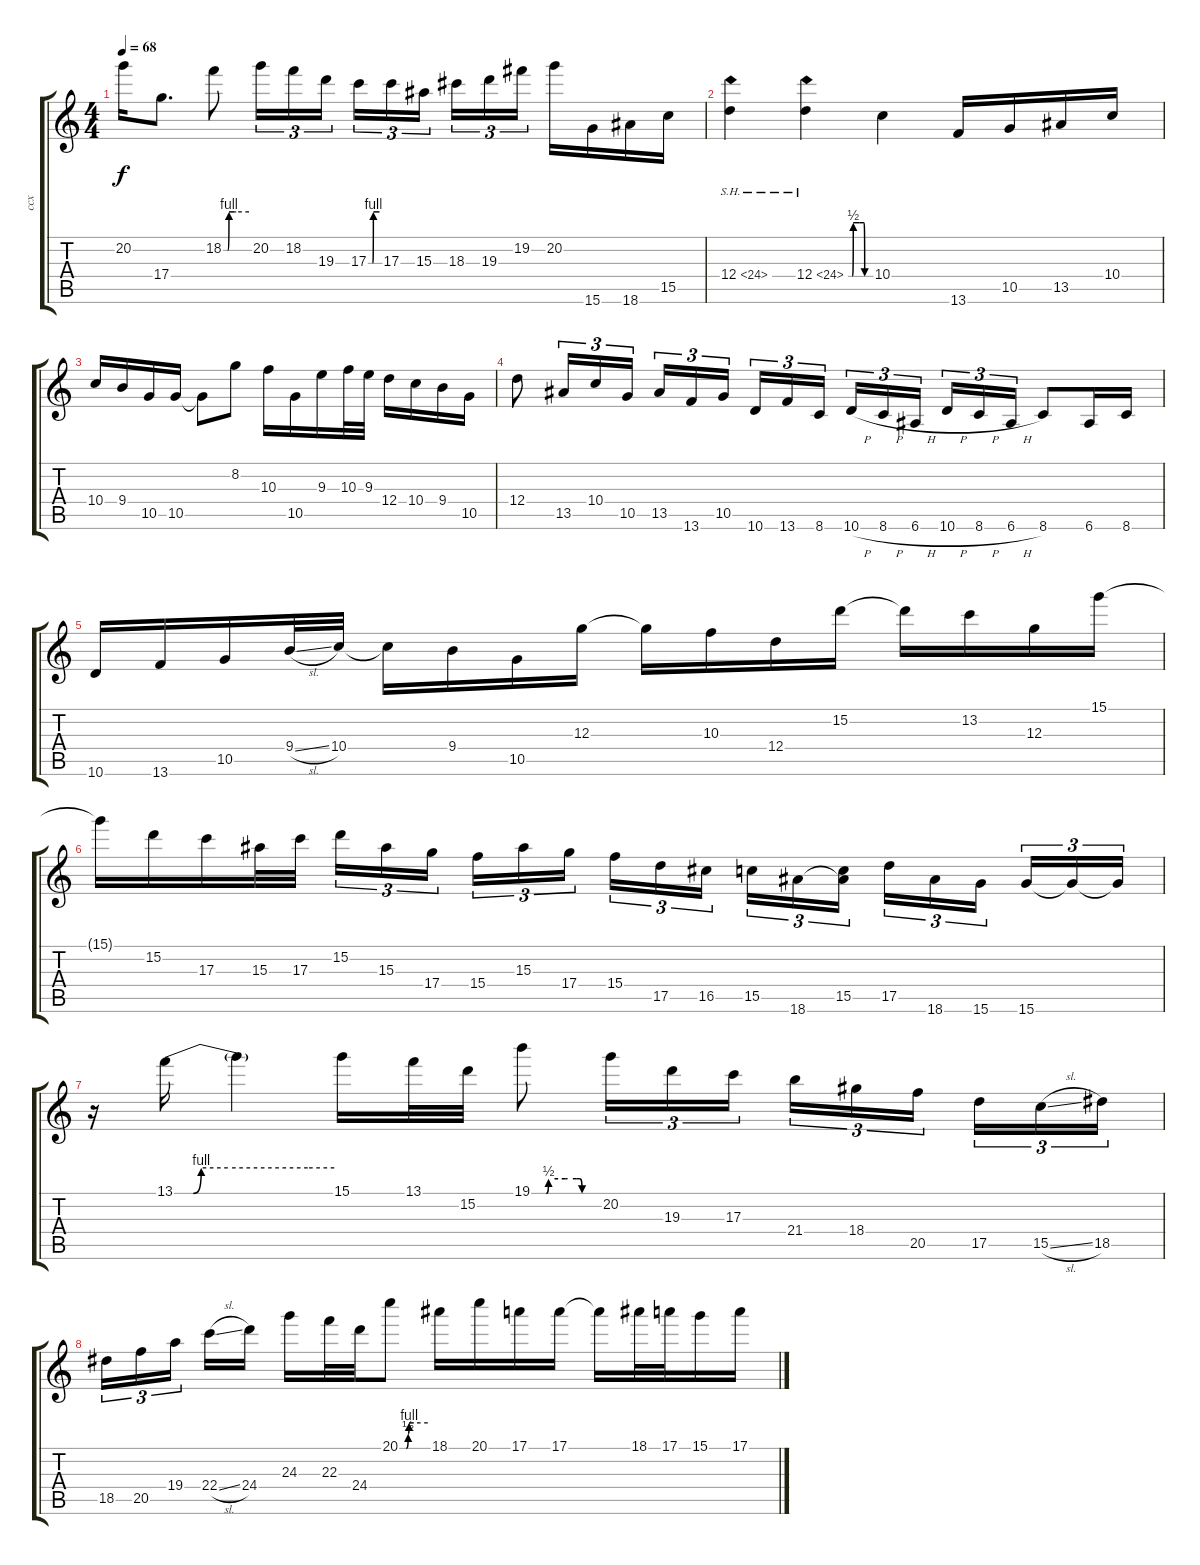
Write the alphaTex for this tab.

\track ("ccx" "ccx") {instrument distortionguitar}
\staff {score tabs}
\tuning (E4 B3 G3 D3 A2 E2) {hide}
\ts (4 4)
\tempo 68
\clef g2
\ks c
20.2.16{dy f} 17.4.8{d} 18.2{be (custom 0 0 10 0 13 4 25 4 28 4 30 4 60 4)}.8 20.2.16{tu (3 2)} 18.2.16{tu (3 2)} 19.3.16{tu (3 2)} 17.3{be (custom 0 0 24 0 27 4 30 4 60 4)}.16{tu (3 2)} 17.3.16{tu (3 2)} 15.3.16{tu (3 2) beam splitsecondary} 18.3.16{tu (3 2)} 19.3.16{tu (3 2)} 19.2.16{tu (3 2)} 20.2.16 15.6.16 18.6.16 15.5.16 |
12.4{sh 12}.4 12.4{be (custom 0 0 11 0 13 2 15 2 30 2 42 2 44 0 60 0) sh 12}.4 10.4.4 13.6.16 10.5.16 13.5.16 10.4.16 |
10.4.16 9.4.16 10.5.16 10.5.16 10.5{t}.8 8.2.8 10.3.16 10.5.16 9.3.16 10.3.32 9.3.32 12.4.16 10.4.16 9.4.16 10.5.16 |
12.4.8 13.5.16{tu (3 2)} 10.4.16{tu (3 2)} 10.5.16{tu (3 2)} 13.5.16{tu (3 2)} 13.6.16{tu (3 2)} 10.5.16{tu (3 2) beam splitsecondary} 10.6.16{tu (3 2)} 13.6.16{tu (3 2)} 8.6.16{tu (3 2)} 10.6{h}.16{tu (3 2)} 8.6{h}.16{tu (3 2)} 6.6{h}.16{tu (3 2) beam splitsecondary} 10.6{h}.16{tu (3 2)} 8.6{h}.16{tu (3 2)} 6.6{h}.16{tu (3 2)} 8.6.8 6.6.16 8.6.16 |
10.6.16 13.6.16 10.5.16 9.4{sl}.32 10.4.32 10.4{t}.16 9.4.16 10.5.16 12.3.16 12.3{t}.16 10.3.16 12.4.16 15.2.16 15.2{t}.16 13.2.16 12.3.16 15.1.16 |
15.1{t}.16 15.2.16 17.3.16 15.3.32 17.3.32 15.2.16{tu (3 2)} 15.3.16{tu (3 2)} 17.4.16{tu (3 2) beam splitsecondary} 15.4.16{tu (3 2)} 15.3.16{tu (3 2)} 17.4.16{tu (3 2)} 15.4.16{tu (3 2)} 17.5.16{tu (3 2)} 16.5.16{tu (3 2) beam splitsecondary} 15.5.16{tu (3 2)} 18.6.16{tu (3 2)} (15.5 18.6{t}).16{tu (3 2)} 17.5.16{tu (3 2)} 18.6.16{tu (3 2)} 15.6.16{tu (3 2) beam splitsecondary} 15.6.16{tu (3 2)} 15.6{t}.16{tu (3 2)} 15.6{t}.16{tu (3 2)} |
r.16 13.1{be (custom 0 0 7 0 10 4 20 4 50 4 60 4)}.16 13.1{t}.4 15.1.16 13.1.32 15.2.32 19.1{be (custom 0 0 13 0 15 2 30 2 32 2 40 2 43 2 45 0 60 0)}.8 20.2.16{tu (3 2)} 19.3.16{tu (3 2)} 17.3.16{tu (3 2)} 21.4.16{tu (3 2)} 18.4.16{tu (3 2)} 20.5.16{tu (3 2) beam splitsecondary} 17.5.16{tu (3 2)} 15.5{sl}.16{tu (3 2)} 18.5.16{tu (3 2)} |
18.5.16{tu (3 2)} 20.5.16{tu (3 2)} 19.4.16{tu (3 2) beam splitsecondary} 22.4{sl}.16 24.4.16 24.3.16 22.3.32 24.4.32 20.1{be (custom 0 0 14 0 18 2 20 4 30 4 60 4)}.8 18.1.16 20.1.16 17.1.16 17.1.16 17.1{t}.16 18.1.32 17.1.32 15.1.16 17.1.16
